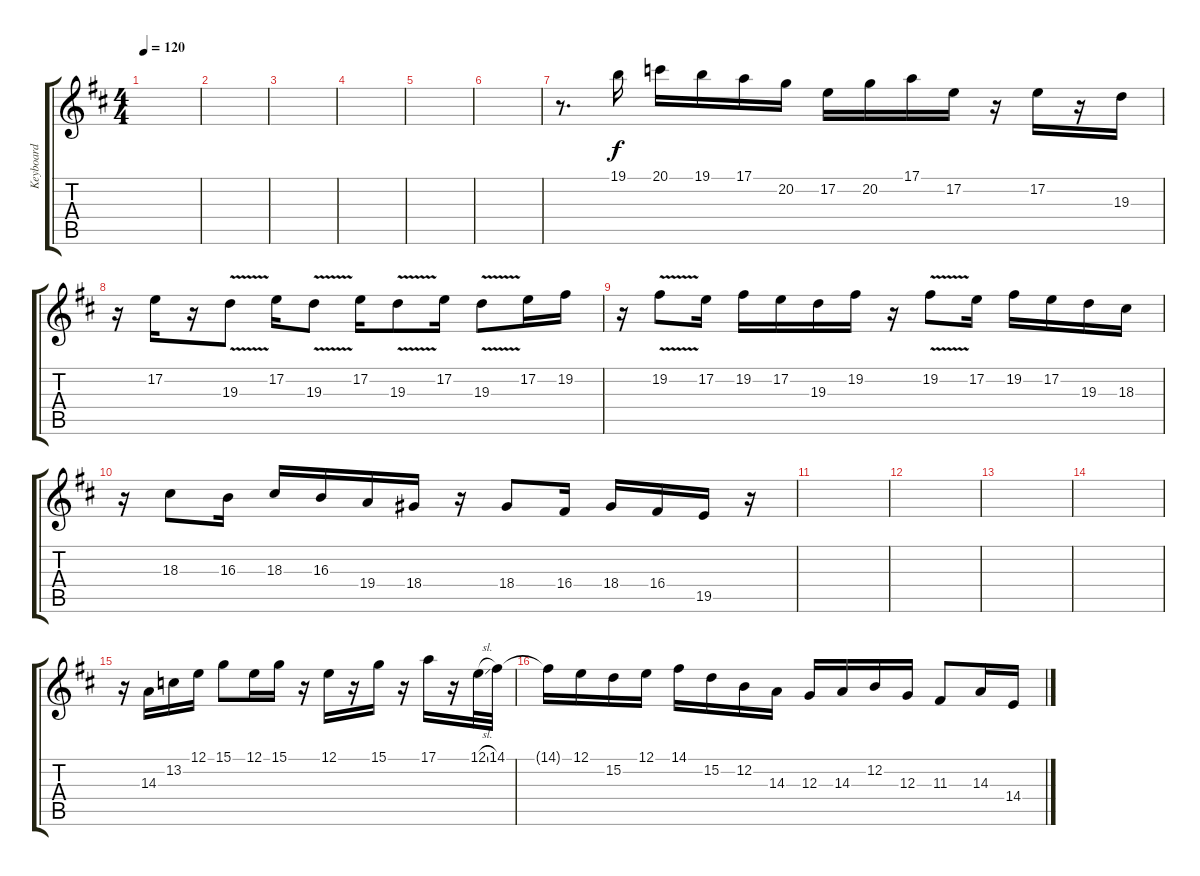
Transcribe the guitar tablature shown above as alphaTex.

\track ("Keyboard" "Keyboard") {instrument pad1newage}
\staff {score tabs}
\tuning (E4 B3 G3 D3 A2 E2) {hide}
\ts (4 4)
\tempo 120
\clef g2
\ks d
|
|
|
|
|
|
r.8{d} 19.1.16{instrument lead1square} 20.1.16 19.1.16 17.1.16 20.2.16 17.2.16 20.2.16 17.1.16 17.2.16 r.16 17.2.16 r.16 19.3.16 |
r.16 17.2.16 r.16 19.3{v}.8 17.2.16 19.3{v}.8 17.2.16 19.3{v}.8 17.2.16 19.3{v}.8 17.2.16 19.2.16 |
r.16 19.2{v}.8 17.2.16 19.2.16 17.2.16 19.3.16 19.2.16 r.16 19.2{v}.8 17.2.16 19.2.16 17.2.16 19.3.16 18.3.16 |
r.16 18.3.8 16.3.16 18.3.16 16.3.16 19.4.16 18.4.16 r.16 18.4.8 16.4.16 18.4.16 16.4.16 19.5.16 r.16 |
|
|
|
|
r.16 14.3.16 13.2.16 12.1.16 15.1.8 12.1.16 15.1.16 r.16 12.1.16 r.16 15.1.16 r.16 17.1.16 r.16 12.1{sl}.32 14.1.32 |
14.1{t}.16 12.1.16 15.2.16 12.1.16 14.1.16 15.2.16 12.2.16 14.3.16 12.3.16 14.3.16 12.2.16 12.3.16 11.3.8 14.3.16 14.4.16
